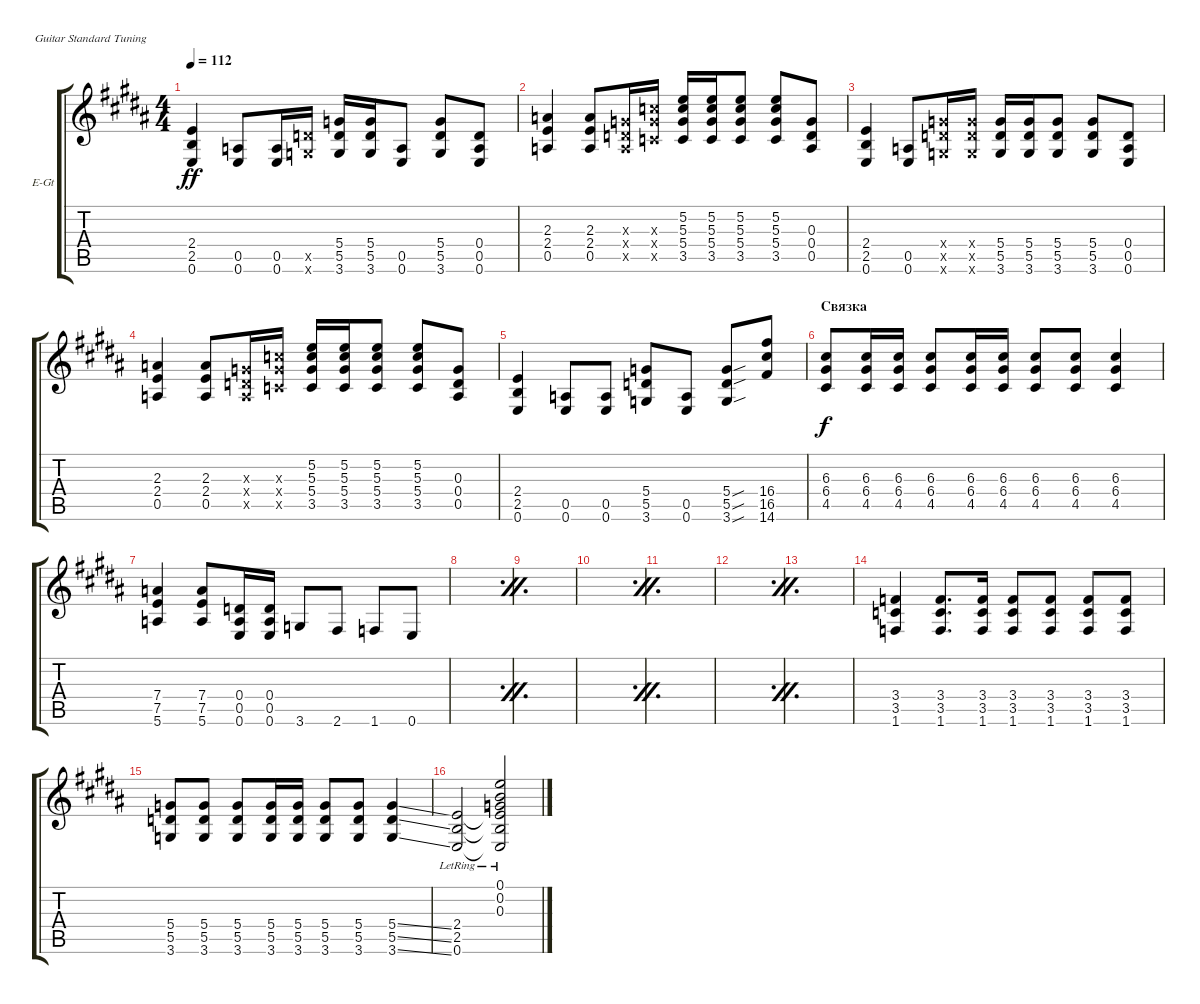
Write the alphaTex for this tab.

\bracketExtendMode groupsimilarinstruments
\firstSystemTrackNameOrientation horizontal
\otherSystemsTrackNameOrientation horizontal
\track ("Kurt Cobain Guitar Dist" "E-Gt") {instrument overdrivenguitar}
\staff {score tabs}
\tuning (E4 B3 G3 D3 A2 E2)
\ts (4 4)
\tempo 112
\clef g2
\ks g#minor
(2.4 2.5 0.6).4{dy ff} (0.5 0.6).8 (0.5 0.6).16 (5.5{x} 3.6{x}).16 (5.4 5.5 3.6).16 (5.4 5.5 3.6).16 (0.5 0.6).8 (5.4 5.5 3.6).8 (0.5 0.6 0.4).8 |
(2.3 2.4 0.5).4 (2.3 2.4 0.5).8 (0.4{x} 0.5{x} 0.3{x}).16 (5.3{x} 5.4{x} 3.5{x}).16 (3.5 5.2 5.3 5.4).16 (5.3 5.4 3.5 5.2).16 (5.3 5.4 3.5 5.2).8 (5.3 5.4 3.5 5.2).8 (0.5 0.4 0.3).8 |
(2.4 2.5 0.6).4 (0.5 0.6).8 (5.4{x} 5.5{x} 3.6{x}).16 (5.4{x} 5.5{x} 3.6{x}).16 (5.4 5.5 3.6).16 (5.4 5.5 3.6).16 (5.4 5.5 3.6).8 (5.4 5.5 3.6).8 (0.5 0.6 0.4).8 |
(2.3 2.4 0.5).4 (2.3 2.4 0.5).8 (0.4{x} 0.5{x} 0.3{x}).16 (5.3{x} 5.4{x} 3.5{x}).16 (3.5 5.2 5.3 5.4).16 (5.3 5.4 3.5 5.2).16 (5.3 5.4 3.5 5.2).8 (5.3 5.4 3.5 5.2).8 (0.5 0.4 0.3).8 |
(2.4 2.5 0.6).4 (0.5 0.6).8 (0.5 0.6).8 (5.4 5.5 3.6).8 (0.5 0.6).8 (5.4{sou} 5.5{sou} 3.6{sou}).8 (16.5 14.6 16.4).8 |
\section ("" "Связка")
(6.3 6.4 4.5).8{dy f} (6.3 6.4 4.5).16 (6.3 6.4 4.5).16 (6.3 6.4 4.5).8 (6.3 6.4 4.5).16 (6.3 6.4 4.5).16 (6.3 6.4 4.5).8 (6.3 6.4 4.5).8 (6.3 6.4 4.5).4 |
(7.4 7.5 5.6).4 (7.4 7.5 5.6).8 (0.4 0.5 0.6).16 (0.4 0.5 0.6).16 3.6.8 2.6.8 1.6.8 0.6.8 |
\simile firstofdouble
|
\simile secondofdouble
|
\simile firstofdouble
|
\simile secondofdouble
|
\simile firstofdouble
|
\simile secondofdouble
|
\simile none
(3.4 3.5 1.6).4 (3.4 3.5 1.6).8{d} (3.4 3.5 1.6).16 (3.4 3.5 1.6).8 (3.4 3.5 1.6).8 (3.4 3.5 1.6).8 (3.4 3.5 1.6).8 |
(5.4 5.5 3.6).8 (5.4 5.5 3.6).8 (5.4 5.5 3.6).8 (5.4 5.5 3.6).16 (5.4 5.5 3.6).16 (5.4 5.5 3.6).8 (5.4 5.5 3.6).8 (5.4{ss} 5.5{ss} 3.6{ss}).4 |
(2.4{lr} 2.5{lr} 0.6{lr}).2 (0.3{lr} 0.2{lr} 0.1{lr} 0.6{lr t} 2.5{lr t} 2.4{lr t}).2
